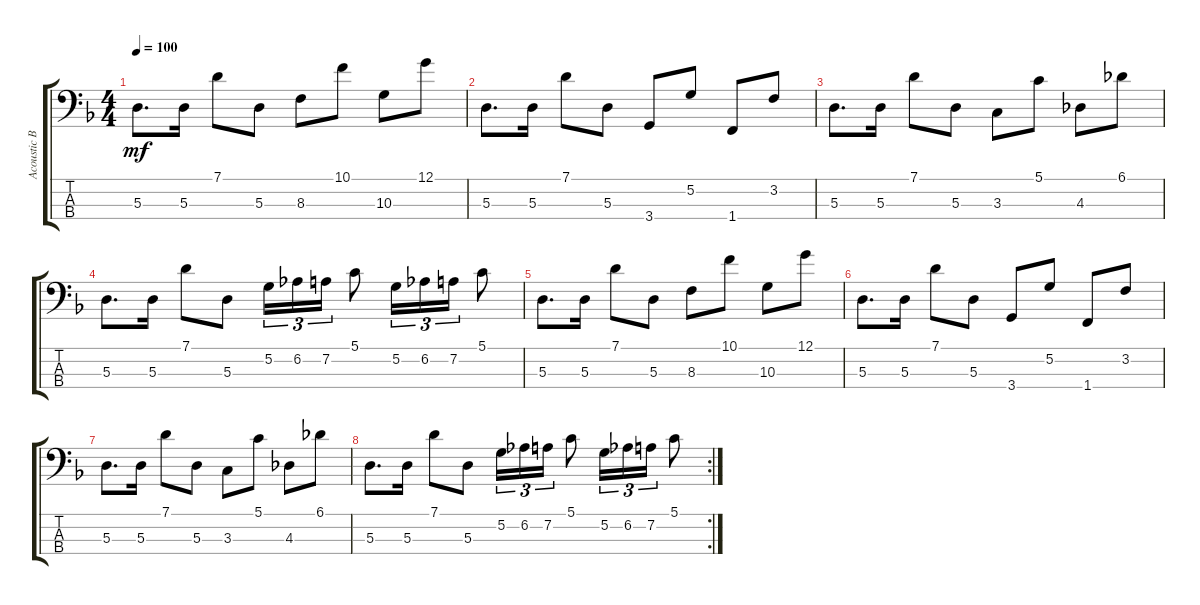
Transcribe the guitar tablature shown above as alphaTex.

\track ("Acoustic Bass" "Acoustic B") {instrument acousticbass}
\staff {score tabs}
\tuning (G2 D2 A1 E1) {hide}
\ts (4 4)
\tempo 100
\clef f4
\ks dminor
5.3.8{d dy mf instrument acousticbass} 5.3.16 7.1.8 5.3.8 8.3.8 10.1.8 10.3.8 12.1.8 |
5.3.8{d} 5.3.16 7.1.8 5.3.8 3.4.8 5.2.8 1.4.8 3.2.8 |
5.3.8{d} 5.3.16 7.1.8 5.3.8 3.3.8 5.1.8 4.3.8 6.1.8 |
5.3.8{d} 5.3.16 7.1.8 5.3.8 5.2.16{tu (3 2)} 6.2.16{tu (3 2)} 7.2.16{tu (3 2)} 5.1.8 5.2.16{tu (3 2)} 6.2.16{tu (3 2)} 7.2.16{tu (3 2)} 5.1.8 |
5.3.8{d} 5.3.16 7.1.8 5.3.8 8.3.8 10.1.8 10.3.8 12.1.8 |
5.3.8{d} 5.3.16 7.1.8 5.3.8 3.4.8 5.2.8 1.4.8 3.2.8 |
5.3.8{d} 5.3.16 7.1.8 5.3.8 3.3.8 5.1.8 4.3.8 6.1.8 |
\rc 2
5.3.8{d} 5.3.16 7.1.8 5.3.8 5.2.16{tu (3 2)} 6.2.16{tu (3 2)} 7.2.16{tu (3 2)} 5.1.8 5.2.16{tu (3 2)} 6.2.16{tu (3 2)} 7.2.16{tu (3 2)} 5.1.8
